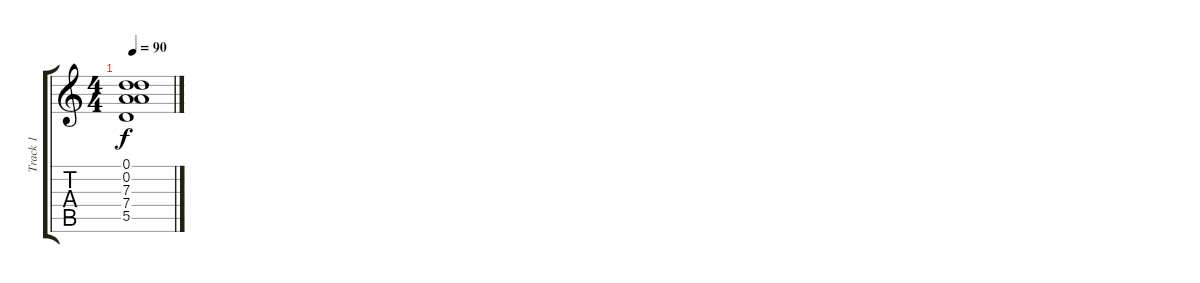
\track ("Track 1" "Track 1") {instrument acousticguitarsteel}
\staff {score tabs}
\tuning (D4 A3 G3 D3 A2 D2) {hide}
\ts (4 4)
\tempo 90
\clef g2
\ks c
(0.1{t} 0.2{t} 7.3{t} 7.4{t} 5.5{t}).1{dy f}
